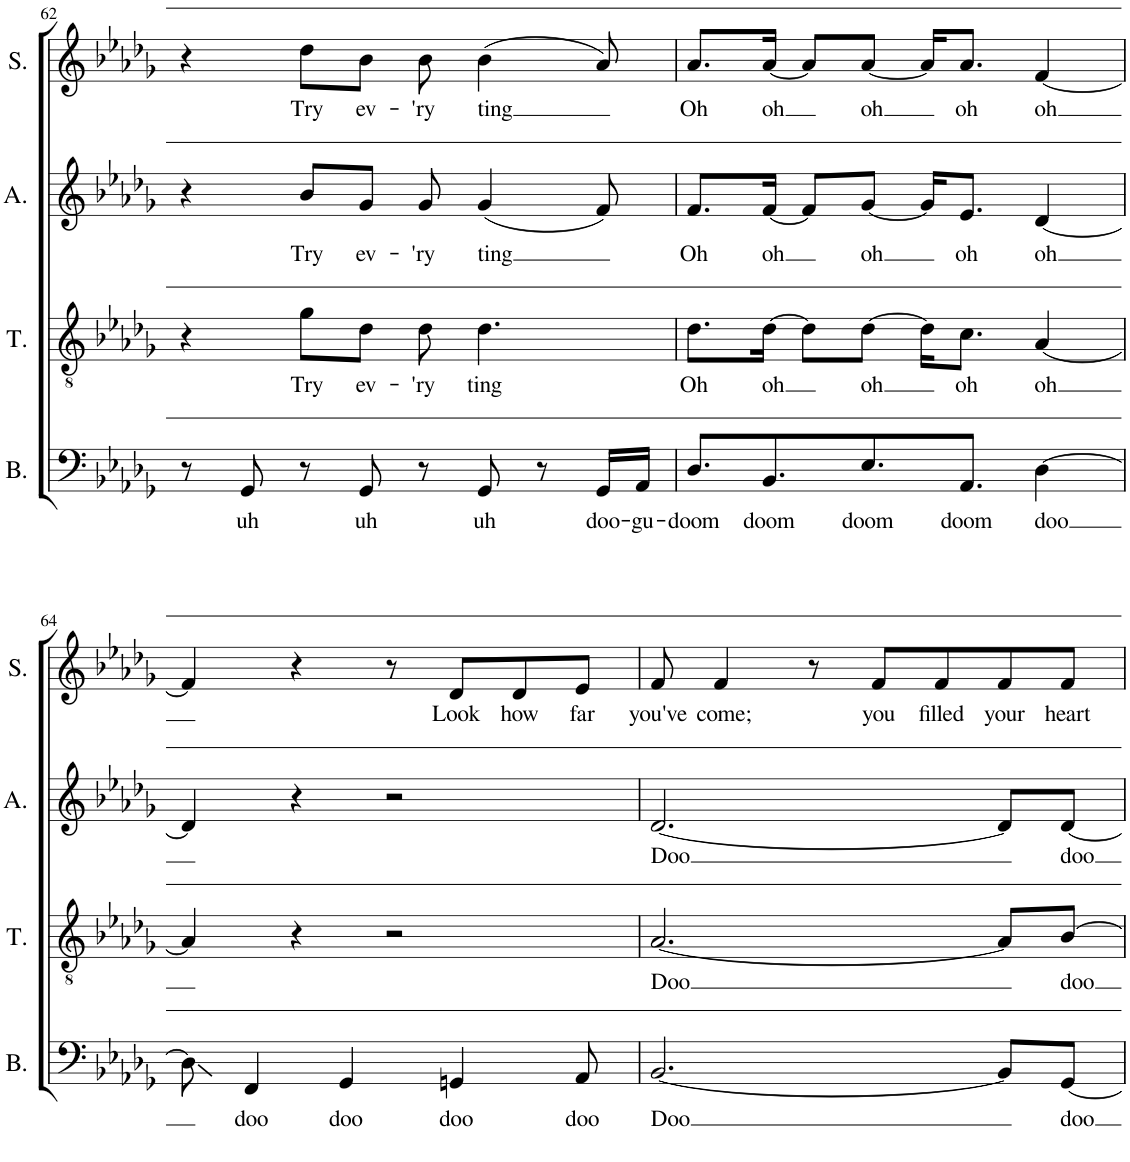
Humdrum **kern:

**kern	**text	**kern	**text	**kern	**text	**kern	**text
*part4	*part4	*part3	*part3	*part2	*part2	*part1	*part1
*staff4	*staff4	*staff3	*staff3	*staff2	*staff2	*staff1	*staff1
*I"Bass	*	*I"Tenor	*	*I"Alto	*	*I"Soprano	*
*I'B.	*	*I'T.	*	*I'A.	*	*I'S.	*
!!LO:PB:g=z
*clefF4	*	*clefGv2	*	*clefG2	*	*clefG2	*
*k[b-e-a-d-g-]	*	*k[b-e-a-d-g-]	*	*k[b-e-a-d-g-]	*	*k[b-e-a-d-g-]	*
*M4/4	*	*M4/4	*	*M4/4	*	*M4/4	*
=62	=62	=62	=62	=62	=62	=62	=62
8r	.	4r	.	4r	.	4r	.
!	!LO:LY:b	!	!	!	!	!	!
8GG-/	uh	.	.	.	.	.	.
!	!	!	!LO:LY:b	!	!LO:LY:b	!	!LO:LY:b
8r	.	8g-\L	Try	8b-/L	Try	8dd-\L	Try
!	!LO:LY:b	!	!LO:LY:b	!	!LO:LY:b	!	!LO:LY:b
8GG-/	uh	8d-\J	ev-	8g-/J	ev-	8b-\J	ev-
!	!	!	!LO:LY:b	!	!LO:LY:b	!	!LO:LY:b
8r	.	8d-\	-'ry	8g-/	-'ry	8b-\	-'ry
!	!LO:LY:b	!	!LO:LY:b	!	!LO:LY:b	!	!LO:LY:b
8GG-/	uh	4.d-\	ting	(4g-/	ting	(4b-\	ting
8r	.	.	.	.	.	.	.
!	!LO:LY:b	!	!	!	!	!	!
16GG-/LL	doo-	.	.	8f/)	.	8a-/)	.
!	!LO:LY:b	!	!	!	!	!	!
16AA-/JJ	-gu-	.	.	.	.	.	.
=63	=63	=63	=63	=63	=63	=63	=63
!	!LO:LY:b	!	!LO:LY:b	!	!LO:LY:b	!	!LO:LY:b
8.D-/L	-doom	8.d-\L	Oh	8.f/L	Oh	8.a-/L	Oh
!	!LO:LY:b	!	!LO:LY:b	!	!LO:LY:b	!	!LO:LY:b
8.BB-/	doom	[16d-\Jk	oh	[16f/Jk	oh	[16a-/Jk	oh
.	.	8d-\L]	.	8f/L]	.	8a-/L]	.
!	!LO:LY:b	!	!LO:LY:b	!	!LO:LY:b	!	!LO:LY:b
8.E-/	doom	[8d-\J	oh	[8g-/J	oh	[8a-/J	oh
.	.	16d-\KL]	.	16g-/KL]	.	16a-/KL]	.
!	!LO:LY:b	!	!LO:LY:b	!	!LO:LY:b	!	!LO:LY:b
8.AA-/J	doom	8.c\J	oh	8.e-/J	oh	8.a-/J	oh
!	!LO:LY:b	!	!LO:LY:b	!	!LO:LY:b	!	!LO:LY:b
[4D-\	doo	[4A-/	oh	[4d-/	oh	[4f/	oh
!!LO:LB:g=z
=64	=64	=64	=64	=64	=64	=64	=64
8D-\]	.	4A-/]	.	4d-/]	.	4f/]	.
!	!LO:LY:b	!	!	!	!	!	!
4FF/	doo	.	.	.	.	.	.
.	.	4r	.	4r	.	4r	.
!	!LO:LY:b	!	!	!	!	!	!
4GG-/	doo	.	.	.	.	.	.
.	.	2r	.	2r	.	8r	.
!	!LO:LY:b	!	!	!	!	!	!LO:LY:b
4GGn/	doo	.	.	.	.	8d-/L	Look
!	!	!	!	!	!	!	!LO:LY:b
.	.	.	.	.	.	8d-/	how
!	!LO:LY:b	!	!	!	!	!	!LO:LY:b
8AA-/	doo	.	.	.	.	8e-/J	far
=65	=65	=65	=65	=65	=65	=65	=65
!	!LO:LY:b	!	!LO:LY:b	!	!LO:LY:b	!	!LO:LY:b
[2.BB-/	Doo	[2.A-/	Doo	[2.d-/	Doo	8f/	you've
!	!	!	!	!	!	!	!LO:LY:b
.	.	.	.	.	.	4f/	come;
.	.	.	.	.	.	8r	.
!	!	!	!	!	!	!	!LO:LY:b
.	.	.	.	.	.	8f/L	you
!	!	!	!	!	!	!	!LO:LY:b
.	.	.	.	.	.	8f/	filled
!	!	!	!	!	!	!	!LO:LY:b
8BB-/L]	.	8A-/L]	.	8d-/L]	.	8f/	your
!	!LO:LY:b	!	!LO:LY:b	!	!LO:LY:b	!	!LO:LY:b
[8GG-/J	doo	[8B-/J	doo	[8d-/J	doo	8f/J	heart
=	=	=	=	=	=	=	=
*-	*-	*-	*-	*-	*-	*-	*-
